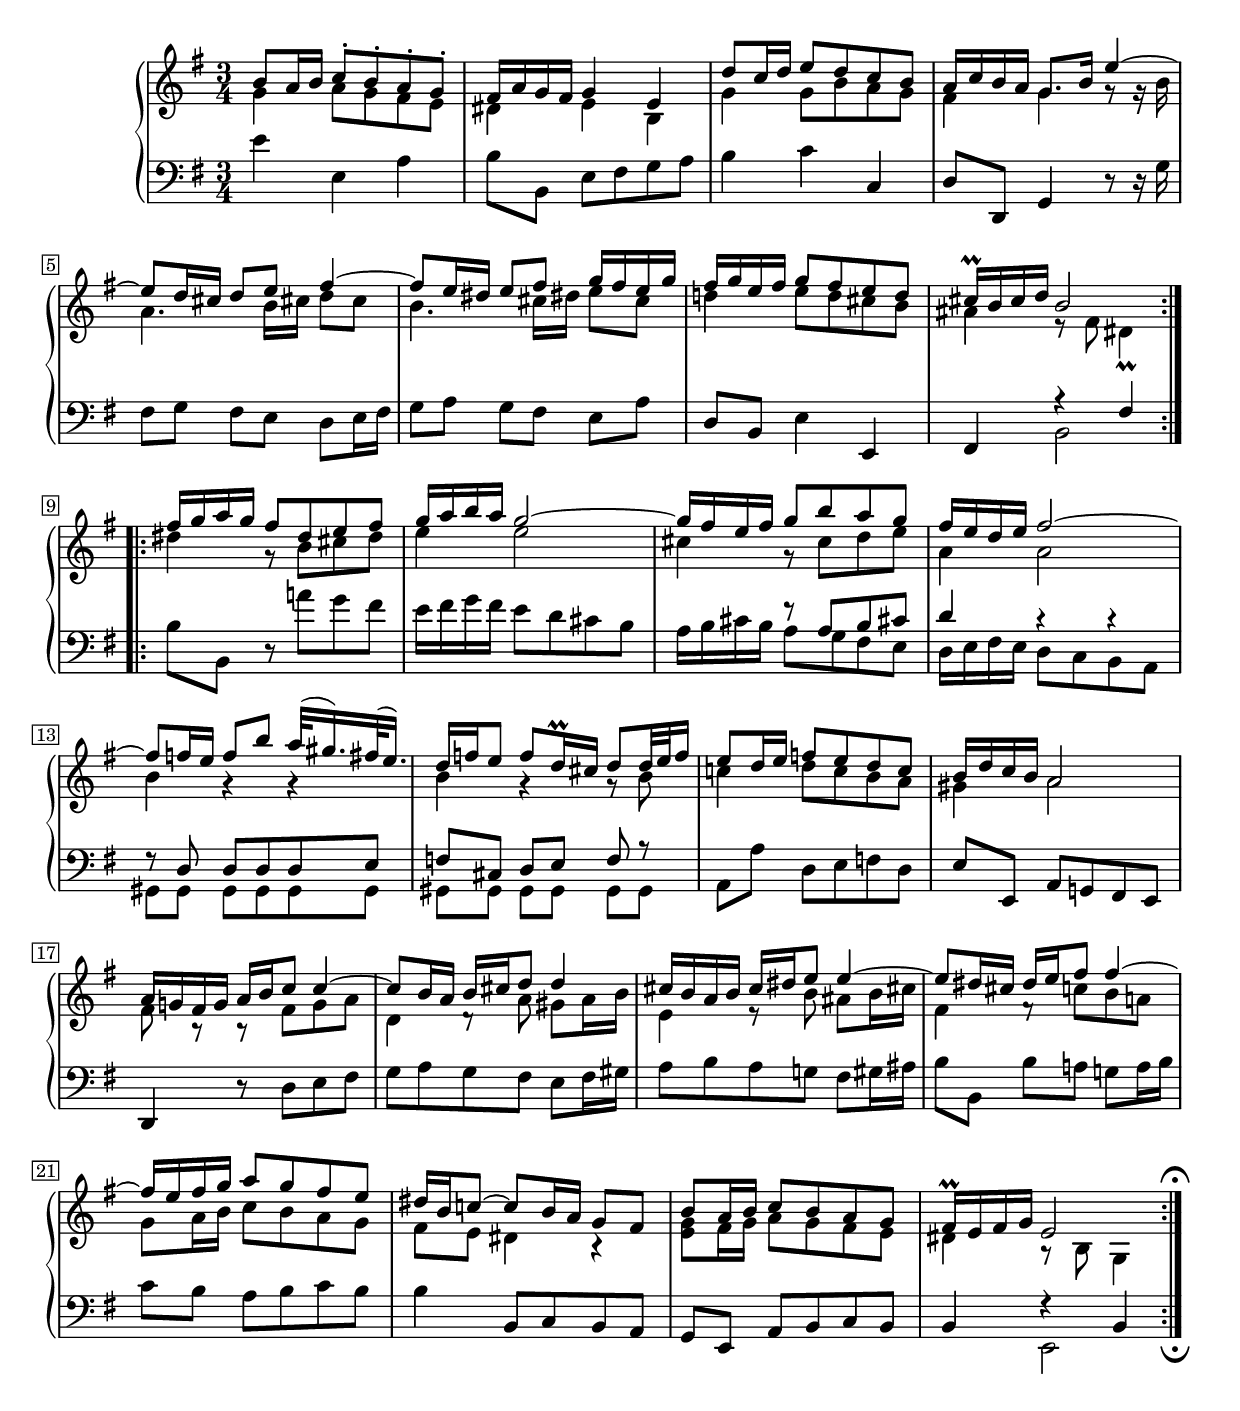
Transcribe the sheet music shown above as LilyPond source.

Global = {
  \key e \minor
  \time 3/4
  \include "../../global.ly"
}

Soprano = \context Voice = "one" \relative c'' {
  \voiceOne
  \stemUp\tieUp
  \override MultiMeasureRest.staff-position = #0
  \override Rest.staff-position = #0
  \label #'SuiteVSarabande
  %1
  \repeat volta 2 {
  | b8 a16 b c8^. b^. a^. g^.
  | fis16 a g fis g4 e
  | d'8 c16 d e8 d c b
  | a16 c b a g8. b16 e4~
  %5
  | e8 d16 cis d8 e fis4~
  | fis8 e16 dis e8 fis g16 fis e g
  | fis g e fis g8 fis e d
  | cis16\prall b cis d b2
  }
  \repeat volta 2 {
  | fis'16 g a g fis8 dis e fis
  %10
  | g16 a b a g2~
  | g16 fis e fis g8 b a g
  | fis16 e d e fis2~
  | fis8 f16 e f8 b a32( gis16.) fis32( e16.)
  | d16 f e8 f d16\prall cis d8 d32 e f16
  %15
  | e8 d16 e f8 e d c
  | b16 d c b a2
  | a16 g! fis g a b c8 c4~
  | c8 b16 a b cis d8 d4
  | cis16 b a b cis dis e8 e4~
  %20
  | e8 dis16 cis dis e fis8 fis4~
  | fis16 e fis g a8 g fis e
  | dis16 b c!8~ c b16 a g8 fis
  | b8 a16 b c8 b a g
  | fis16\prall e fis g e2
    \override Score.TextMark.self-alignment-X = #CENTER
    \textEndMark \markup { \musicglyph "scripts.ufermata" }
  }
}

Alto = \context Voice = "two" \relative c'' {
  \voiceTwo
  \stemDown\tieDown
  \override Rest.staff-position = #0
  \mergeDifferentlyDottedOn
  %1
  | g4 a8 g fis e
  | dis4 e b
  | g' g8 b a g
  | fis4 g g8\rest g16\rest b
  %5
  | a4. b16 cis! d8 cis
  | b4. cis16 dis! e8 cis
  | d4 e8 d cis b
  | ais4 e8\rest fis dis4\prall
  | dis'4 g,8\rest b cis dis
  %10
  | e4 e2
  | cis4 g8\rest cis d e
  | a,4 a2
  | b4 g\rest g\rest
  | b g\rest g8\rest b
  %15
  | c4 d8 c b a
  | gis4 a2
  | fis8 b,\rest b\rest fis' g a
  | d,4 d8\rest a' gis a16 b
  | e,4 e8\rest b' ais b16 cis!
  %20
  | fis,4 f8\rest c' b a
  | g a16 b c8 b a g
  | fis e dis4 b\rest
  | <e g>8 fis16 g a8 g fis e
  | dis4 a8\rest b g4

}

Tenor = \context Voice = "three" \relative c' {
  \voiceThree
  \stemUp\tieUp
  \override Rest.staff-position = #0
  %1
  | s2.*7
  | s4 a\rest fis
  | s2.*2
  %11
  | s4 e'8\rest a, b cis!
  | d4 \magnifyMusic 0.8 { c\rest c\rest }
  | f,8\rest d d[ d d e]
  | f cis d[ e] f a\rest
  | s2.*9
  | s4 f\rest b,

}

Bass = \context Voice = "four" \relative c' {
  \voiceFour
  \stemNeutral\tieNeutral
  \override MultiMeasureRest.staff-position = #0
  \override Rest.staff-position = #0
  %1
  \repeat volta 2 {
  | e4 e, a
  | b8 b, e[ fis g a]
  | b4 c c,
  | d8 d, g4 r8 r16 g'
  %5
  | fis8 g fis e d e16 fis
  | g8 a g[ fis] e a
  | d, b e4 e,
  | fis \stemDown b2
  }
  \repeat volta 2 {
  | b'8 b, r a'' g fis
  | e16 fis g fis e8 d cis b
  %10
  | a16 b cis b a8 g fis e
  | d16 e fis e d8 c b a
  | gis gis gis[ gis gis gis]
  | gis gis gis[ gis] gis gis
  | \stemNeutral a a' d,[ e f d]
  %15
  | e e, a[ g! fis e]
  | d4 r8 d' e fis
  | g[ a g fis] e fis16 gis
  | a8[ b a g] fis gis16 ais
  | b8 b, b' a g a16 b
  %20
  | c8 b a[ b c b]
  | b4 b,8 c b a
  | g e a[ b c b]
  | b4 \stemDown e,2
    \tweak direction #DOWN
    \textEndMark \markup { \musicglyph "scripts.dfermata" }
  }
}

\score {
  \new PianoStaff
  <<
    \accidentalStyle Score.piano
    \context Staff = "upper" <<
      \set Staff.midiInstrument = #"acoustic grand"
      \Global
      \clef treble
      \Soprano
      \Alto
    >>
    \context Staff = "lower" <<
      \set Staff.midiInstrument = #"acoustic grand"
      \Global
      \clef bass
      \Tenor
      \Bass
    >>
  >>
  \header {
    composer = ##f % "Johann Sebastian Bach"
    opus = ##f % "BWV 810"
    title = \markup { "Sarabande" }
    subtitle = ##f
  }
  \layout {
    \context {
      \PianoStaff
      \override Parentheses.font-size = #-2
      \override TextScript.font-shape = #'italic
      \override TextScript.font-size = #-1
    }
  }
  \midi {
    \tempo 4 = 100
  }
}
